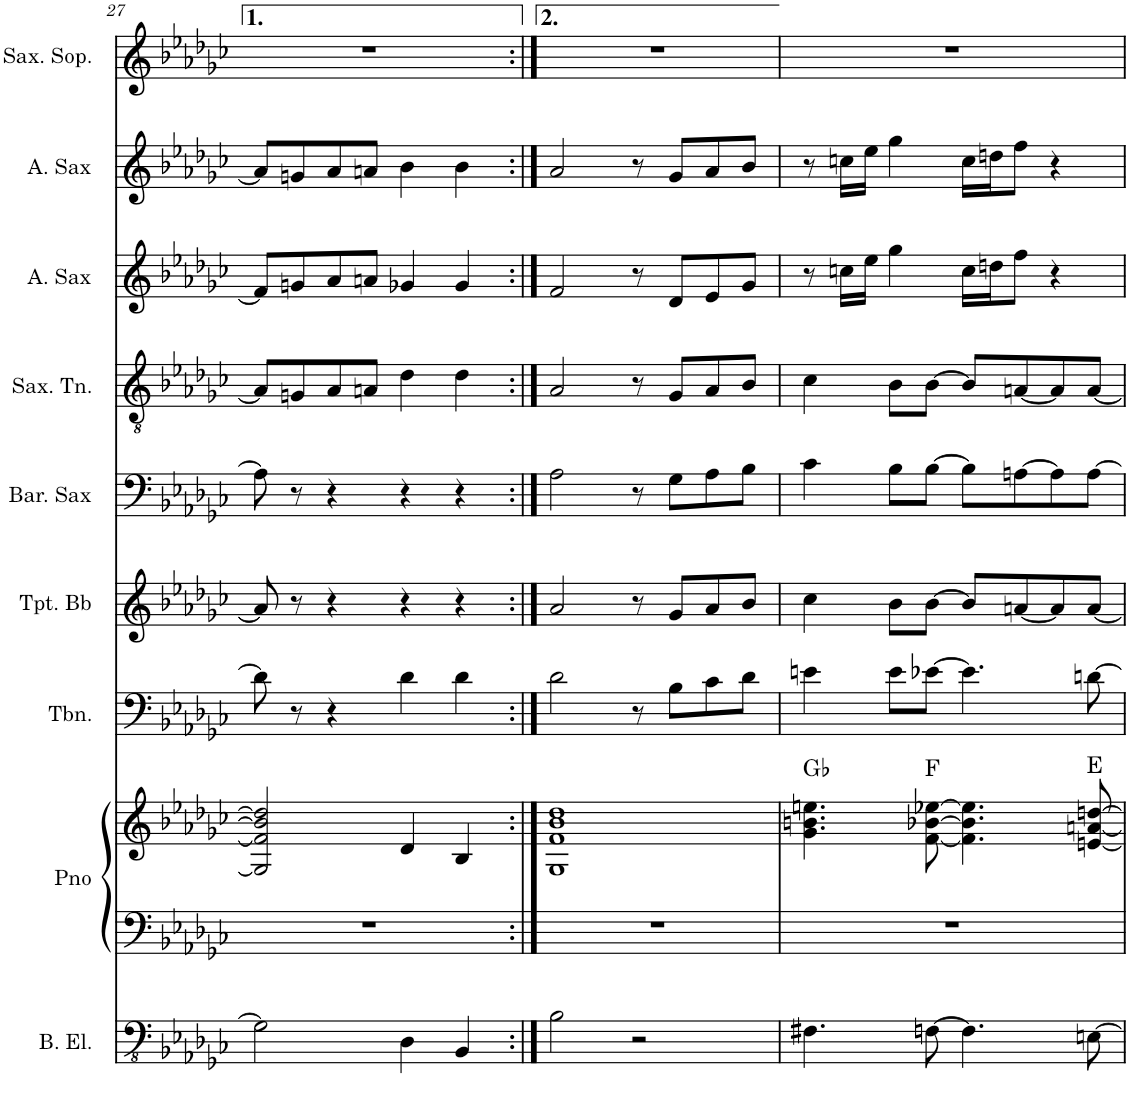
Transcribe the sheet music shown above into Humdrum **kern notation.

**kern	**kern	**kern	**harte	**kern	**kern	**kern	**kern	**kern	**kern	**kern
*part9	*part8	*part8	*part8	*part7	*part6	*part5	*part4	*part3	*part2	*part1
*staff10	*staff9	*staff8	*	*staff7	*staff6	*staff5	*staff4	*staff3	*staff2	*staff1
*I"Baixo elétrico	*I"Piano	*	*	*I"Trombone	*I"Trompete Bb	*I"Saxofone barítono	*I"Saxofone Tenor	*I"Saxofone Alto	*I"Saxofone Alto	*I"Saxofone Soprano
*I'B. El.	*I'Pno	*	*	*I'Tbn.	*I'Tpt. Bb	*	*I'Sax. Tn.	*	*	*I'Sax. Sop.
!!LO:PB:g=z
*clefFv4	*clefF4	*clefG2	*	*clefF4	*clefG2	*clefF4	*clefGv2	*clefG2	*clefG2	*clefG2
*	*	*	*	*	*ITrd1c2	*ITrd12c21	*ITrd8c14	*ITrd5c9	*ITrd5c9	*ITrd1c2
*k[b-e-a-d-g-c-]	*k[b-e-a-d-g-c-]	*k[b-e-a-d-g-c-]	*	*k[b-e-a-d-g-c-]	*k[b-e-a-d-g-c-]	*k[b-e-a-d-g-c-]	*k[b-e-a-d-g-c-]	*k[b-e-a-d-g-c-]	*k[b-e-a-d-g-c-]	*k[b-e-a-d-g-c-]
*M4/4	*M4/4	*M4/4	*	*M4/4	*M4/4	*M4/4	*M4/4	*M4/4	*M4/4	*M4/4
=27	=27	=27	=27	=27	=27	=27	=27	=27	=27	=27
2GG-\]	1r	2G-/] 2f/] 2b-/] 2dd-/]	.	8d-\]	8a-/]	8A-\]	8A-/L]	8f/L]	8a-/L]	1r
.	.	.	.	8r	8r	8r	8Gn/	8gn/	8gn/	.
.	.	.	.	4r	4r	4r	8A-/	8a-/	8a-/	.
.	.	.	.	.	.	.	8An/J	8an/J	8an/J	.
4DD-\	.	4d-/	.	4d-\	4r	4r	4d-\	4g-X/	4b-\	.
4BBB-/	.	4B-/	.	4d-\	4r	4r	4d-\	4g-/	4b-\	.
=28:|!	=28:|!	=28:|!	=28:|!	=28:|!	=28:|!	=28:|!	=28:|!	=28:|!	=28:|!	=28:|!
2BB-\	1r	1G- 1f 1b- 1dd-	.	2d-\	2a-/	2A-\	2A-/	2f/	2a-/	1r
2r	.	.	.	8r	8r	8r	8r	8r	8r	.
.	.	.	.	8B-\L	8g-/L	8G-\L	8G-/L	8d-/L	8g-/L	.
.	.	.	.	8c-\	8a-/	8A-\	8A-/	8e-/	8a-/	.
.	.	.	.	8d-\J	8b-/J	8B-\J	8B-/J	8g-/J	8b-/J	.
=29	=29	=29	=29	=29	=29	=29	=29	=29	=29	=29
4.FF#X\	1r	4.g-\ 4.bn\ 4.een\	Gb:maj	4en\	4cc-\	4c-\	4c-\	8r	8r	1r
.	.	.	.	.	.	.	.	16ccn\LL	16ccn\LL	.
.	.	.	.	.	.	.	.	16ee-\JJ	16ee-\JJ	.
.	.	.	.	8e\L	8b-\L	8B-\L	8B-\L	4gg-\	4gg-\	.
[8FFn\	.	[8f\ [8b-X\ [8ee-X\	F:maj	[8e-X\J	[8b-\J	[8B-\J	[8B-\J	.	.	.
4.FF\]	.	4.f\] 4.b-\] 4.ee-\]	.	4.e-\]	8b-/L]	8B-\L]	8B-/L]	16cc\LL	16cc\LL	.
.	.	.	.	.	.	.	.	16ddn\J	16ddn\J	.
.	.	.	.	.	[8an/	[8An\	[8An/	8ff\J	8ff\J	.
.	.	.	.	.	8a/]	8A\]	8A/]	4r	4r	.
[8EEn\	.	[8en/ [8an/ [8ddn/	E:maj	[8dn\	[8a/J	[8A\J	[8A/J	.	.	.
=	=	=	=	=	=	=	=	=	=	=
*-	*-	*-	*-	*-	*-	*-	*-	*-	*-	*-
